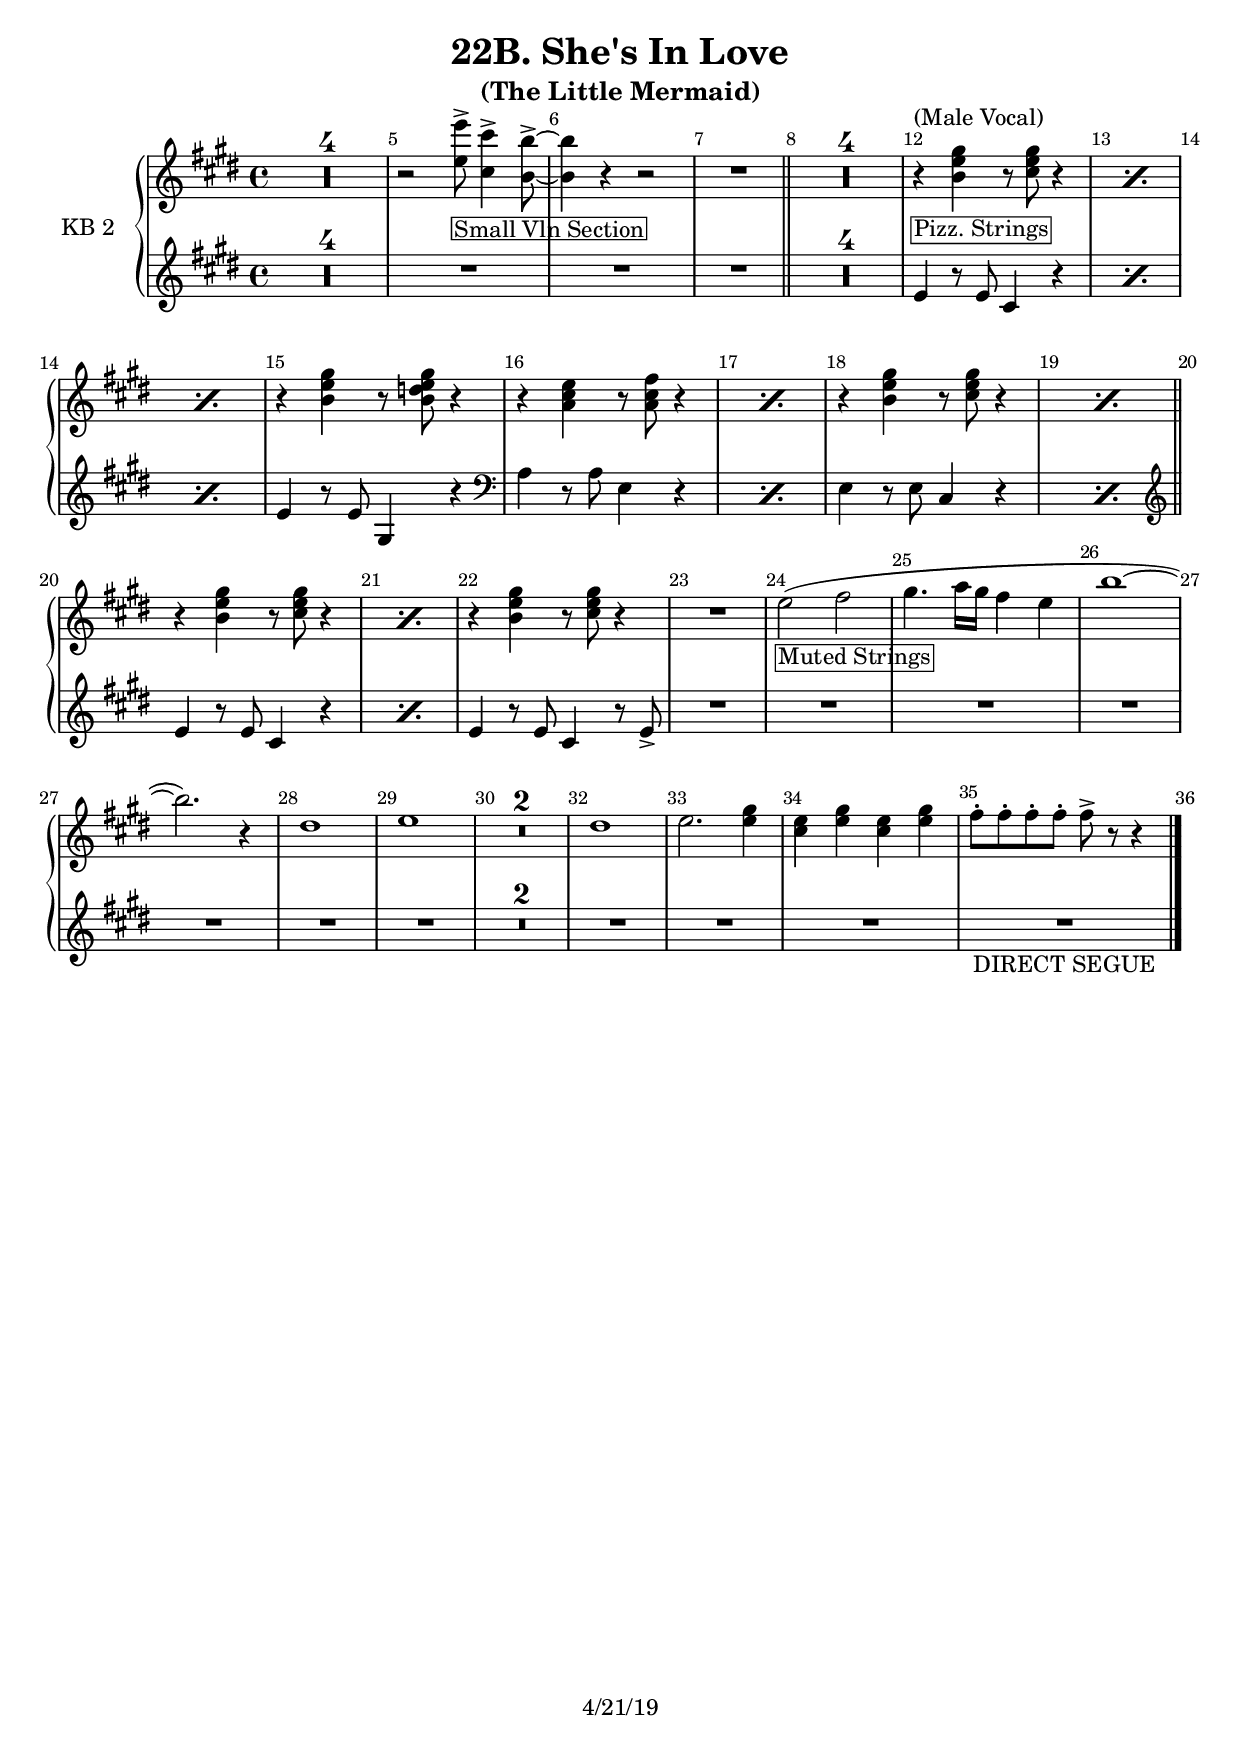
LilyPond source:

\version "2.18.2"

\header {
  title = "22B. She's In Love"
  subtitle = "(The Little Mermaid)"
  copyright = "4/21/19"
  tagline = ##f
}

global = {
  \key e \major
  \time 4/4
  %\tempo "60s girl group pop"
  \compressFullBarRests
  \override Score.BarNumber.break-visibility = ##(#t #t #t)
}

right = \relative c'' {
  \global
  R1*4 r2 <e e'>8->_\markup { \box "Small Vln Section" } <cis cis'>4-> <b b'>8-> ~ <b b'>4 r r2 R1 \bar "||" R1*4
  \repeat percent 3 { r4_\markup { \box "Pizz. Strings" }^"(Male Vocal)" <b e gis> r8 <cis e gis> r4 } r <b e gis> r8 <b d e gis> r4
  \repeat percent 2 { r <a cis e> r8 <a cis fis> r4 } \repeat percent 2 { r4 <b e gis> r8 <cis e gis> r4 } \bar "||"
  \repeat percent 2 { r4 <b e gis> r8 <cis e gis> r4 } r4 <b e gis> r8 <cis e gis> r4 R1
  e2_\markup { \box "Muted Strings" }( fis gis4. a16 gis fis4 e b'1 ~ b2.) r4 dis,1 e R1*2
  dis1 e2. <e gis>4 <cis e> <e gis> <cis e> <e gis> fis8-. fis-. fis-. fis-. fis-> r r4 \bar "|."
}

left = \relative c' {
  \global
  R1*4 R1*3 R1*4
  \repeat percent 3 {e4 r8 e cis4 r} e r8 e gis,4 r \clef bass
  \repeat percent 2 {a r8 a e4 r} \repeat percent 2 {e4 r8 e cis4 r} \clef treble
  \repeat percent 2 {e'4 r8 e cis4 r} e4 r8 e cis 4 r8 e-> R1 R1*4 R1*4 R1*3 R1_"DIRECT SEGUE"
}

\score {
  \new PianoStaff \with {
    instrumentName = "KB 2"
  } <<
    \new Staff = "right" \right
    \new Staff = "left" { \left }
  >>
  \layout { }
}
